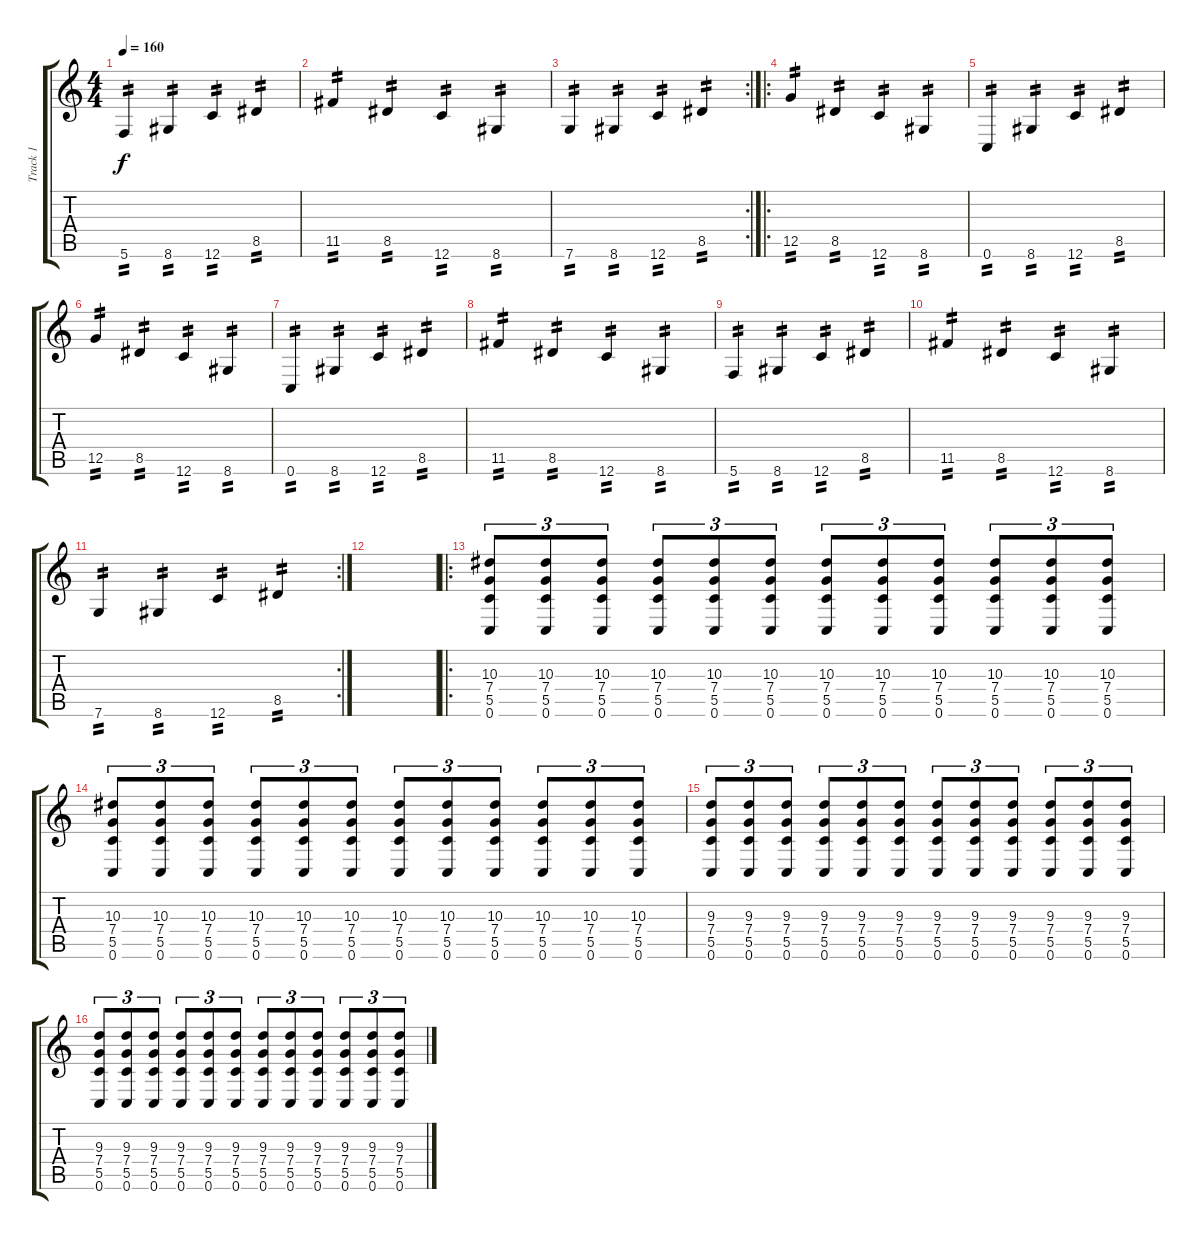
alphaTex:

\track ("Track 1" "Track 1") {instrument distortionguitar}
\staff {score tabs}
\tuning (D4 A3 F3 C3 G2 C2) {hide}
\ts (4 4)
\tempo 160
\clef g2
\ks c
5.6.4{tp 2 dy f} 8.6.4{tp 2} 12.6.4{tp 2} 8.5.4{tp 2} |
11.5.4{tp 2} 8.5.4{tp 2} 12.6.4{tp 2} 8.6.4{tp 2} |
\rc 2
7.6.4{tp 2} 8.6.4{tp 2} 12.6.4{tp 2} 8.5.4{tp 2} |
\ro
12.5.4{tp 2} 8.5.4{tp 2} 12.6.4{tp 2} 8.6.4{tp 2} |
0.6.4{tp 2} 8.6.4{tp 2} 12.6.4{tp 2} 8.5.4{tp 2} |
12.5.4{tp 2} 8.5.4{tp 2} 12.6.4{tp 2} 8.6.4{tp 2} |
0.6.4{tp 2} 8.6.4{tp 2} 12.6.4{tp 2} 8.5.4{tp 2} |
11.5.4{tp 2} 8.5.4{tp 2} 12.6.4{tp 2} 8.6.4{tp 2} |
5.6.4{tp 2} 8.6.4{tp 2} 12.6.4{tp 2} 8.5.4{tp 2} |
11.5.4{tp 2} 8.5.4{tp 2} 12.6.4{tp 2} 8.6.4{tp 2} |
\rc 2
7.6.4{tp 2} 8.6.4{tp 2} 12.6.4{tp 2} 8.5.4{tp 2} |
|
\ro
(10.3 7.4 5.5 0.6).8{tu (3 2)} (10.3 7.4 5.5 0.6).8{tu (3 2)} (10.3 7.4 5.5 0.6).8{tu (3 2)} (10.3 7.4 5.5 0.6).8{tu (3 2)} (10.3 7.4 5.5 0.6).8{tu (3 2)} (10.3 7.4 5.5 0.6).8{tu (3 2)} (10.3 7.4 5.5 0.6).8{tu (3 2)} (10.3 7.4 5.5 0.6).8{tu (3 2)} (10.3 7.4 5.5 0.6).8{tu (3 2)} (10.3 7.4 5.5 0.6).8{tu (3 2)} (10.3 7.4 5.5 0.6).8{tu (3 2)} (10.3 7.4 5.5 0.6).8{tu (3 2)} |
(10.3 7.4 5.5 0.6).8{tu (3 2)} (10.3 7.4 5.5 0.6).8{tu (3 2)} (10.3 7.4 5.5 0.6).8{tu (3 2)} (10.3 7.4 5.5 0.6).8{tu (3 2)} (10.3 7.4 5.5 0.6).8{tu (3 2)} (10.3 7.4 5.5 0.6).8{tu (3 2)} (10.3 7.4 5.5 0.6).8{tu (3 2)} (10.3 7.4 5.5 0.6).8{tu (3 2)} (10.3 7.4 5.5 0.6).8{tu (3 2)} (10.3 7.4 5.5 0.6).8{tu (3 2)} (10.3 7.4 5.5 0.6).8{tu (3 2)} (10.3 7.4 5.5 0.6).8{tu (3 2)} |
(9.3 7.4 5.5 0.6).8{tu (3 2)} (9.3 7.4 5.5 0.6).8{tu (3 2)} (9.3 7.4 5.5 0.6).8{tu (3 2)} (9.3 7.4 5.5 0.6).8{tu (3 2)} (9.3 7.4 5.5 0.6).8{tu (3 2)} (9.3 7.4 5.5 0.6).8{tu (3 2)} (9.3 7.4 5.5 0.6).8{tu (3 2)} (9.3 7.4 5.5 0.6).8{tu (3 2)} (9.3 7.4 5.5 0.6).8{tu (3 2)} (9.3 7.4 5.5 0.6).8{tu (3 2)} (9.3 7.4 5.5 0.6).8{tu (3 2)} (9.3 7.4 5.5 0.6).8{tu (3 2)} |
(9.3 7.4 5.5 0.6).8{tu (3 2)} (9.3 7.4 5.5 0.6).8{tu (3 2)} (9.3 7.4 5.5 0.6).8{tu (3 2)} (9.3 7.4 5.5 0.6).8{tu (3 2)} (9.3 7.4 5.5 0.6).8{tu (3 2)} (9.3 7.4 5.5 0.6).8{tu (3 2)} (9.3 7.4 5.5 0.6).8{tu (3 2)} (9.3 7.4 5.5 0.6).8{tu (3 2)} (9.3 7.4 5.5 0.6).8{tu (3 2)} (9.3 7.4 5.5 0.6).8{tu (3 2)} (9.3 7.4 5.5 0.6).8{tu (3 2)} (9.3 7.4 5.5 0.6).8{tu (3 2)}
